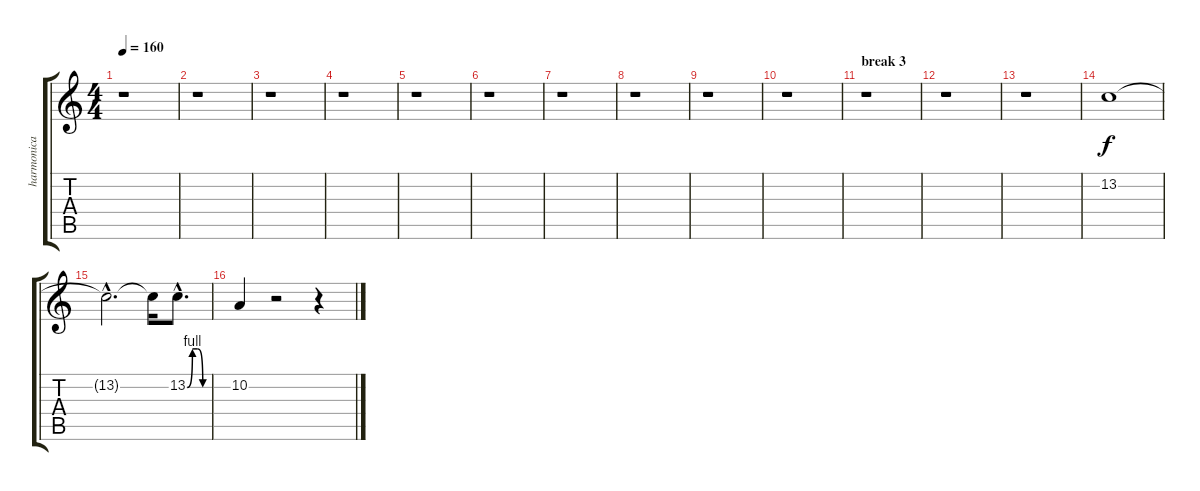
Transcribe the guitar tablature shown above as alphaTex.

\track ("harmonica" "harmonica") {instrument harmonica}
\staff {score tabs}
\tuning (E4 B3 G3 D3 A2 E2) {hide}
\ts (4 4)
\tempo 160
\clef g2
\ks c
r.1{dy f} |
r.1 |
r.1 |
r.1 |
r.1 |
r.1 |
r.1 |
r.1 |
r.1 |
r.1 |
\section ("" "break 3")
r.1 |
r.1 |
r.1 |
13.2.1 |
13.2{hac t}.2{d} 13.2{t}.16 13.2{be (custom 0 0 15 4 30 4 45 0 60 0) hac}.8{d} |
10.2.4 r.2 r.4
